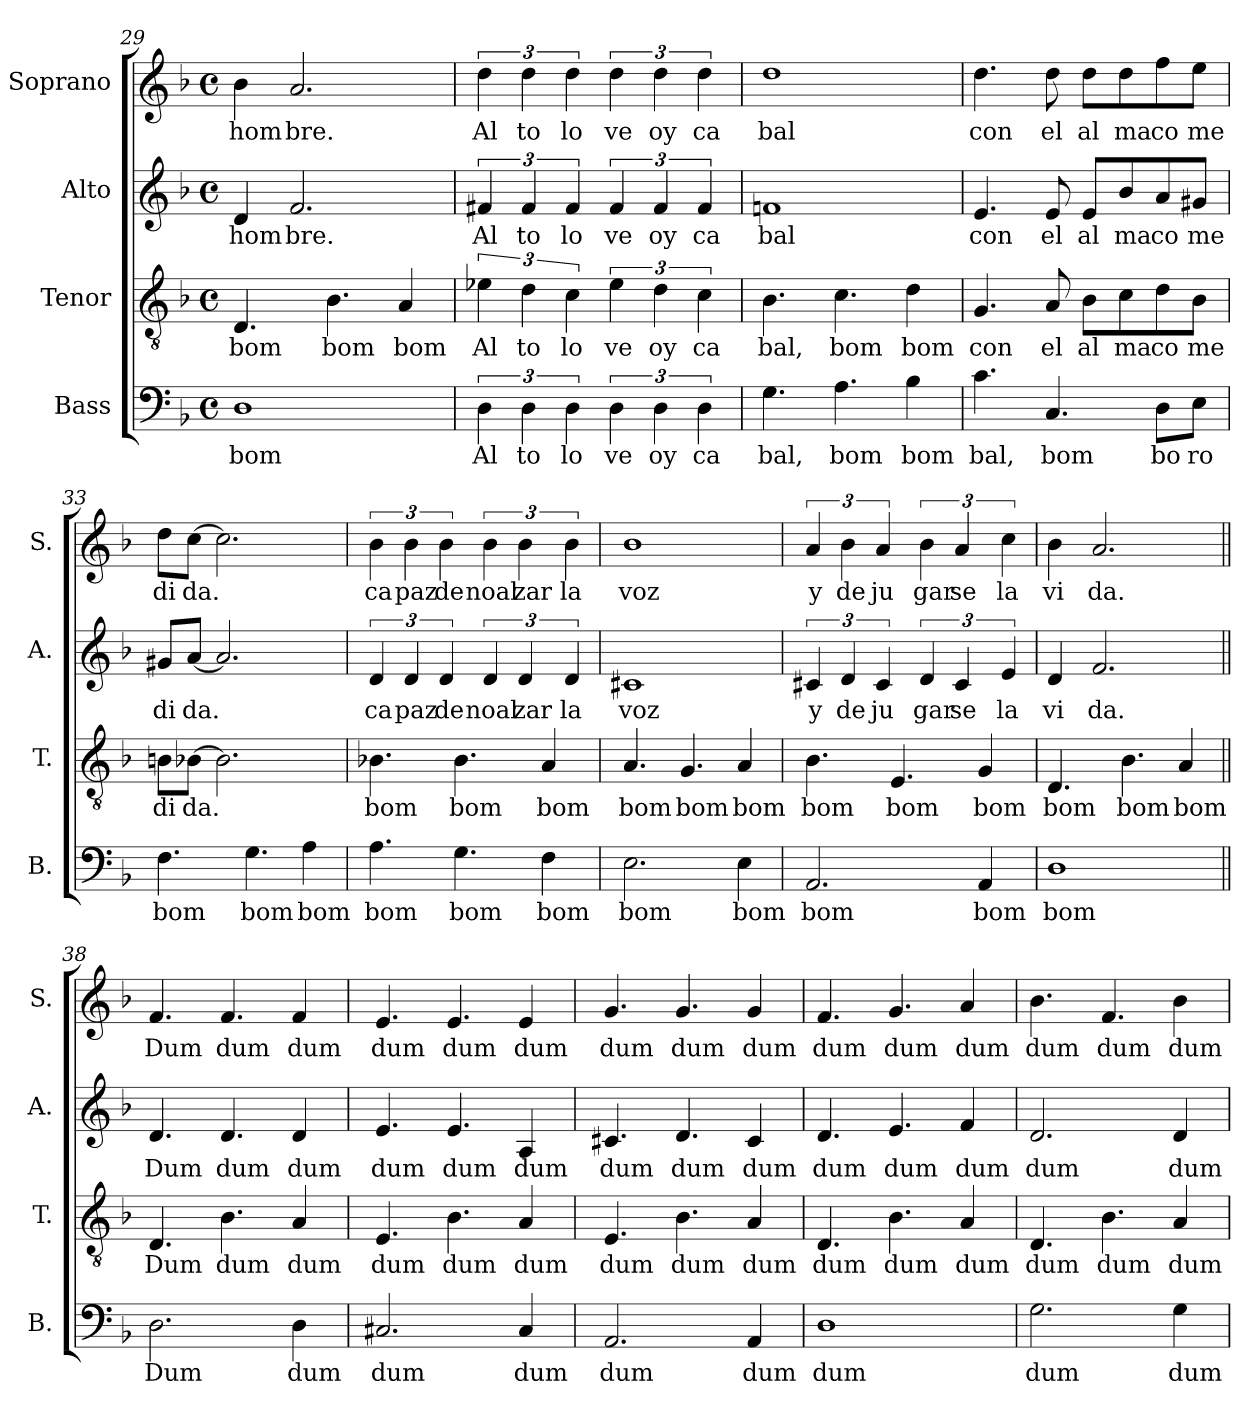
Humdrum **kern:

**kern	**text	**kern	**text	**kern	**text	**kern	**text
*part4	*part4	*part3	*part3	*part2	*part2	*part1	*part1
*staff4	*staff4	*staff3	*staff3	*staff2	*staff2	*staff1	*staff1
*I"Bass	*	*I"Tenor	*	*I"Alto	*	*I"Soprano	*
*I'B.	*	*I'T.	*	*I'A.	*	*I'S.	*
*clefF4	*	*clefGv2	*	*clefG2	*	*clefG2	*
*k[b-]	*	*k[b-]	*	*k[b-]	*	*k[b-]	*
*M4/4	*	*M4/4	*	*M4/4	*	*M4/4	*
*met(c)	*	*met(c)	*	*met(c)	*	*met(c)	*
=29	=29	=29	=29	=29	=29	=29	=29
!	!LO:LY:b	!	!LO:LY:b	!	!LO:LY:b	!	!LO:LY:b
1D	bom	4.D/	bom	4d/	hom	4b-\	hom
!	!	!	!	!	!LO:LY:b	!	!LO:LY:b
.	.	.	.	2.f/	bre.	2.a/	bre.
!	!	!	!LO:LY:b	!	!	!	!
.	.	4.B-\	bom	.	.	.	.
!	!	!	!LO:LY:b	!	!	!	!
.	.	4A/	bom	.	.	.	.
=30	=30	=30	=30	=30	=30	=30	=30
!	!LO:LY:b	!	!LO:LY:b	!	!LO:LY:b	!	!LO:LY:b
6D\	Al	6e-X\	Al	6f#X/	Al	6dd\	Al
!	!LO:LY:b	!	!LO:LY:b	!	!LO:LY:b	!	!LO:LY:b
6D\	to	6d\	to	6f#/	to	6dd\	to
!	!LO:LY:b	!	!LO:LY:b	!	!LO:LY:b	!	!LO:LY:b
6D\	lo	6c\	lo	6f#/	lo	6dd\	lo
!	!LO:LY:b	!	!LO:LY:b	!	!LO:LY:b	!	!LO:LY:b
6D\	ve	6e-\	ve	6f#/	ve	6dd\	ve
!	!LO:LY:b	!	!LO:LY:b	!	!LO:LY:b	!	!LO:LY:b
6D\	oy	6d\	oy	6f#/	oy	6dd\	oy
!	!LO:LY:b	!	!LO:LY:b	!	!LO:LY:b	!	!LO:LY:b
6D\	ca	6c\	ca	6f#/	ca	6dd\	ca
!!LO:LB:g=z
=31	=31	=31	=31	=31	=31	=31	=31
!	!LO:LY:b	!	!LO:LY:b	!	!LO:LY:b	!	!LO:LY:b
4.G\	bal,	4.B-\	bal,	1fn	bal	1dd	bal
!	!LO:LY:b	!	!LO:LY:b	!	!	!	!
4.A\	bom	4.c\	bom	.	.	.	.
!	!LO:LY:b	!	!LO:LY:b	!	!	!	!
4B-\	bom	4d\	bom	.	.	.	.
=32	=32	=32	=32	=32	=32	=32	=32
!	!LO:LY:b	!	!LO:LY:b	!	!LO:LY:b	!	!LO:LY:b
4.c\	bal,	4.G/	con	4.e/	con	4.dd\	con
!	!LO:LY:b	!	!LO:LY:b	!	!LO:LY:b	!	!LO:LY:b
4.C/	bom	8A/	el	8e/	el	8dd\	el
!	!	!	!LO:LY:b	!	!LO:LY:b	!	!LO:LY:b
.	.	8B-\L	al	8e/L	al	8dd\L	al
!	!	!	!LO:LY:b	!	!LO:LY:b	!	!LO:LY:b
.	.	8c\	ma	8b-/	ma	8dd\	ma
!	!LO:LY:b	!	!LO:LY:b	!	!LO:LY:b	!	!LO:LY:b
8D\L	bo	8d\	co	8a/	co	8ff\	co
!	!LO:LY:b	!	!LO:LY:b	!	!LO:LY:b	!	!LO:LY:b
8E\J	ro	8B-\J	me	8g#X/J	me	8ee\J	me
=33	=33	=33	=33	=33	=33	=33	=33
!	!LO:LY:b	!	!LO:LY:b	!	!LO:LY:b	!	!LO:LY:b
4.F\	bom	8Bn\L	di	8g#X/L	di	8dd\L	di
!	!	!	!LO:LY:b	!	!LO:LY:b	!	!LO:LY:b
.	.	[8B-X\J	da.	[8a/J	da.	[8cc\J	da.
.	.	2.B-\]	.	2.a/]	.	2.cc\]	.
!	!LO:LY:b	!	!	!	!	!	!
4.G\	bom	.	.	.	.	.	.
!	!LO:LY:b	!	!	!	!	!	!
4A\	bom	.	.	.	.	.	.
=34	=34	=34	=34	=34	=34	=34	=34
!	!LO:LY:b	!	!LO:LY:b	!	!LO:LY:b	!	!LO:LY:b
4.A\	bom	4.B-X\	bom	6d/	ca	6b-\	ca
!	!	!	!	!	!LO:LY:b	!	!LO:LY:b
.	.	.	.	6d/	paz	6b-\	paz
!	!	!	!	!	!LO:LY:b	!	!LO:LY:b
.	.	.	.	6d/	de	6b-\	de
!	!LO:LY:b	!	!LO:LY:b	!	!	!	!
4.G\	bom	4.B-\	bom	.	.	.	.
!	!	!	!	!	!LO:LY:b	!	!LO:LY:b
.	.	.	.	6d/	noal	6b-\	noal
!	!	!	!	!	!LO:LY:b	!	!LO:LY:b
.	.	.	.	6d/	zar	6b-\	zar
!	!LO:LY:b	!	!LO:LY:b	!	!	!	!
4F\	bom	4A/	bom	.	.	.	.
!	!	!	!	!	!LO:LY:b	!	!LO:LY:b
.	.	.	.	6d/	la	6b-\	la
!!LO:PB:g=z
=35	=35	=35	=35	=35	=35	=35	=35
!	!LO:LY:b	!	!LO:LY:b	!	!LO:LY:b	!	!LO:LY:b
2.E\	bom	4.A/	bom	1c#X	voz	1b-	voz
!	!	!	!LO:LY:b	!	!	!	!
.	.	4.G/	bom	.	.	.	.
!	!LO:LY:b	!	!LO:LY:b	!	!	!	!
4E\	bom	4A/	bom	.	.	.	.
=36	=36	=36	=36	=36	=36	=36	=36
!	!LO:LY:b	!	!LO:LY:b	!	!LO:LY:b	!	!LO:LY:b
2.AA/	bom	4.B-\	bom	6c#X/	y	6a/	y
!	!	!	!	!	!LO:LY:b	!	!LO:LY:b
.	.	.	.	6d/	de	6b-\	de
!	!	!	!	!	!LO:LY:b	!	!LO:LY:b
.	.	.	.	6c#/	ju	6a/	ju
!	!	!	!LO:LY:b	!	!	!	!
.	.	4.E/	bom	.	.	.	.
!	!	!	!	!	!LO:LY:b	!	!LO:LY:b
.	.	.	.	6d/	gar	6b-\	gar
!	!	!	!	!	!LO:LY:b	!	!LO:LY:b
.	.	.	.	6c#/	se	6a/	se
!	!LO:LY:b	!	!LO:LY:b	!	!	!	!
4AA/	bom	4G/	bom	.	.	.	.
!	!	!	!	!	!LO:LY:b	!	!LO:LY:b
.	.	.	.	6e/	la	6cc\	la
=37	=37	=37	=37	=37	=37	=37	=37
!	!LO:LY:b	!	!LO:LY:b	!	!LO:LY:b	!	!LO:LY:b
1D	bom	4.D/	bom	4d/	vi	4b-\	vi
!	!	!	!	!	!LO:LY:b	!	!LO:LY:b
.	.	.	.	2.f/	da.	2.a/	da.
!	!	!	!LO:LY:b	!	!	!	!
.	.	4.B-\	bom	.	.	.	.
!	!	!	!LO:LY:b	!	!	!	!
.	.	4A/	bom	.	.	.	.
=38||	=38||	=38||	=38||	=38||	=38||	=38||	=38||
!	!LO:LY:b	!	!LO:LY:b	!	!LO:LY:b	!	!LO:LY:b
2.D\	Dum	4.D/	Dum	4.d/	Dum	4.f/	Dum
!	!	!	!LO:LY:b	!	!LO:LY:b	!	!LO:LY:b
.	.	4.B-\	dum	4.d/	dum	4.f/	dum
!	!LO:LY:b	!	!LO:LY:b	!	!LO:LY:b	!	!LO:LY:b
4D\	dum	4A/	dum	4d/	dum	4f/	dum
=39	=39	=39	=39	=39	=39	=39	=39
!	!LO:LY:b	!	!LO:LY:b	!	!LO:LY:b	!	!LO:LY:b
2.C#X/	dum	4.E/	dum	4.e/	dum	4.e/	dum
!	!	!	!LO:LY:b	!	!LO:LY:b	!	!LO:LY:b
.	.	4.B-\	dum	4.e/	dum	4.e/	dum
!	!LO:LY:b	!	!LO:LY:b	!	!LO:LY:b	!	!LO:LY:b
4C#/	dum	4A/	dum	4A/	dum	4e/	dum
!!LO:LB:g=z
=40	=40	=40	=40	=40	=40	=40	=40
!	!LO:LY:b	!	!LO:LY:b	!	!LO:LY:b	!	!LO:LY:b
2.AA/	dum	4.E/	dum	4.c#X/	dum	4.g/	dum
!	!	!	!LO:LY:b	!	!LO:LY:b	!	!LO:LY:b
.	.	4.B-\	dum	4.d/	dum	4.g/	dum
!	!LO:LY:b	!	!LO:LY:b	!	!LO:LY:b	!	!LO:LY:b
4AA/	dum	4A/	dum	4c#/	dum	4g/	dum
=41	=41	=41	=41	=41	=41	=41	=41
!	!LO:LY:b	!	!LO:LY:b	!	!LO:LY:b	!	!LO:LY:b
1D	dum	4.D/	dum	4.d/	dum	4.f/	dum
!	!	!	!LO:LY:b	!	!LO:LY:b	!	!LO:LY:b
.	.	4.B-\	dum	4.e/	dum	4.g/	dum
!	!	!	!LO:LY:b	!	!LO:LY:b	!	!LO:LY:b
.	.	4A/	dum	4f/	dum	4a/	dum
=42	=42	=42	=42	=42	=42	=42	=42
!	!LO:LY:b	!	!LO:LY:b	!	!LO:LY:b	!	!LO:LY:b
2.G\	dum	4.D/	dum	2.d/	dum	4.b-\	dum
!	!	!	!LO:LY:b	!	!	!	!LO:LY:b
.	.	4.B-\	dum	.	.	4.f/	dum
!	!LO:LY:b	!	!LO:LY:b	!	!LO:LY:b	!	!LO:LY:b
4G\	dum	4A/	dum	4d/	dum	4b-\	dum
=	=	=	=	=	=	=	=
*-	*-	*-	*-	*-	*-	*-	*-
